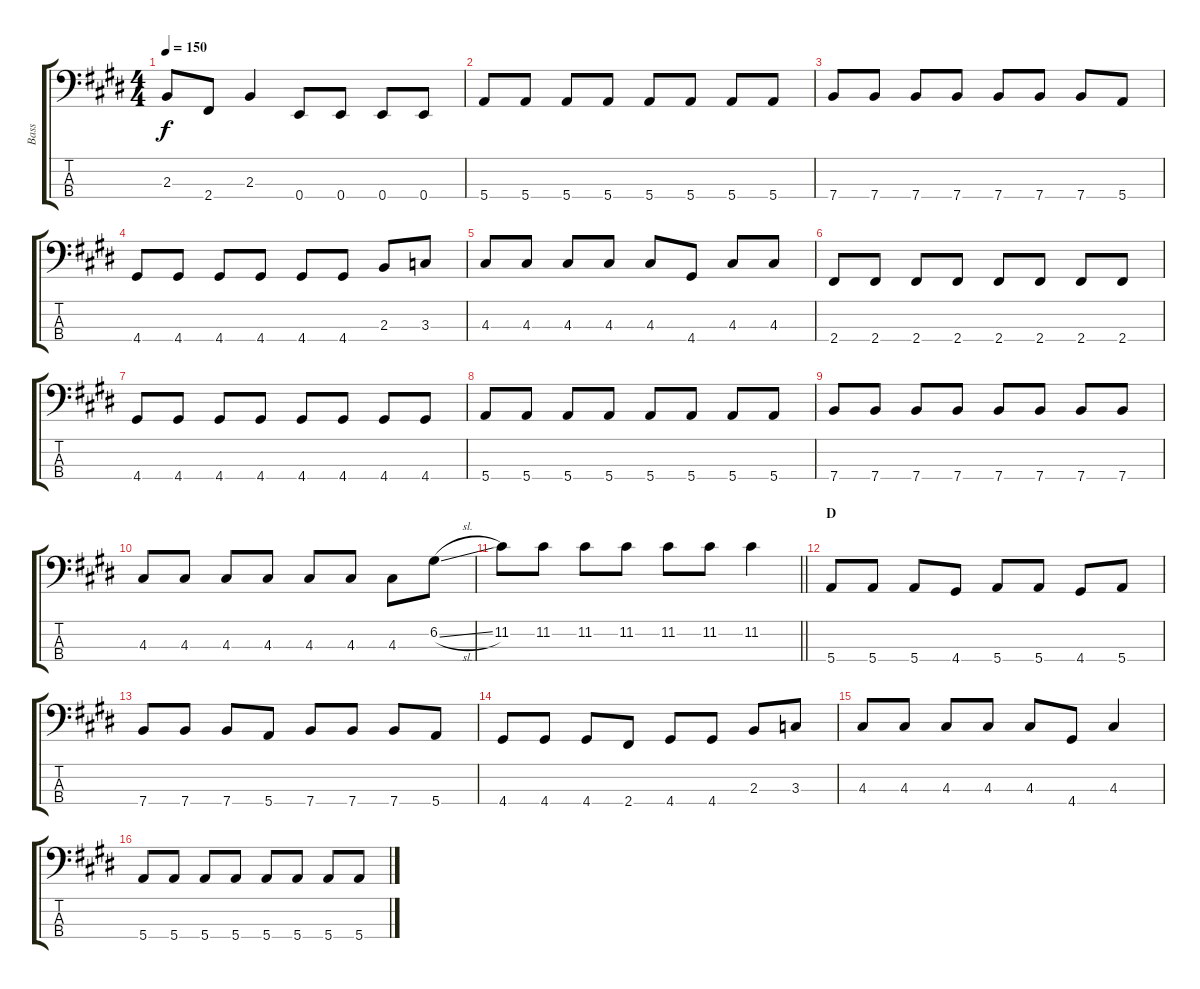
\track ("Bass" "Bass") {instrument electricbassfinger}
\staff {score tabs}
\tuning (G2 D2 A1 E1) {hide}
\ts (4 4)
\tempo 150
\clef f4
\ks c#minor
2.3.8{dy f} 2.4.8 2.3.4 0.4.8 0.4.8 0.4.8 0.4.8 |
5.4.8 5.4.8 5.4.8 5.4.8 5.4.8 5.4.8 5.4.8 5.4.8 |
7.4.8 7.4.8 7.4.8 7.4.8 7.4.8 7.4.8 7.4.8 5.4.8 |
4.4.8 4.4.8 4.4.8 4.4.8 4.4.8 4.4.8 2.3.8 3.3.8 |
4.3.8 4.3.8 4.3.8 4.3.8 4.3.8 4.4.8 4.3.8 4.3.8 |
2.4.8 2.4.8 2.4.8 2.4.8 2.4.8 2.4.8 2.4.8 2.4.8 |
4.4.8 4.4.8 4.4.8 4.4.8 4.4.8 4.4.8 4.4.8 4.4.8 |
5.4.8 5.4.8 5.4.8 5.4.8 5.4.8 5.4.8 5.4.8 5.4.8 |
7.4.8 7.4.8 7.4.8 7.4.8 7.4.8 7.4.8 7.4.8 7.4.8 |
4.3.8 4.3.8 4.3.8 4.3.8 4.3.8 4.3.8 4.3.8 6.2{sl}.8 |
\barLineRight lightlight
11.2.8 11.2.8 11.2.8 11.2.8 11.2.8 11.2.8 11.2.4 |
\section ("" "D")
5.4.8 5.4.8 5.4.8 4.4.8 5.4.8 5.4.8 4.4.8 5.4.8 |
7.4.8 7.4.8 7.4.8 5.4.8 7.4.8 7.4.8 7.4.8 5.4.8 |
4.4.8 4.4.8 4.4.8 2.4.8 4.4.8 4.4.8 2.3.8 3.3.8 |
4.3.8 4.3.8 4.3.8 4.3.8 4.3.8 4.4.8 4.3.4 |
5.4.8 5.4.8 5.4.8 5.4.8 5.4.8 5.4.8 5.4.8 5.4.8
